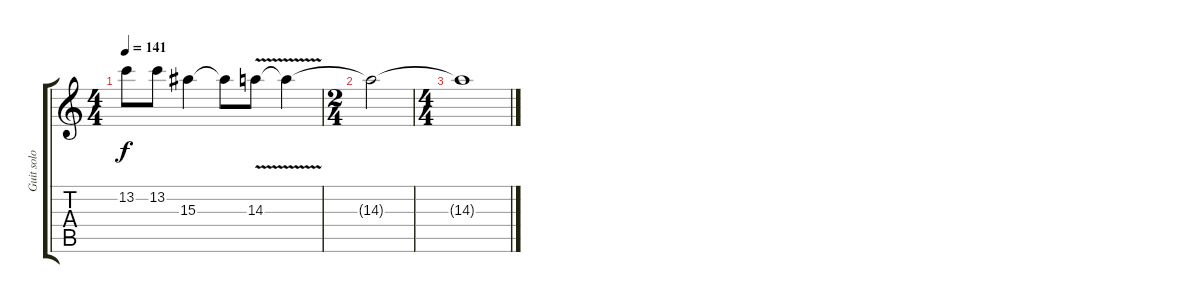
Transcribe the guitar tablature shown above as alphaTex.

\track ("Guit solo Andy" "Guit solo ") {instrument overdrivenguitar}
\staff {score tabs}
\tuning (E4 B3 G3 D3 A2 E2) {hide}
\ts (4 4)
\tempo 141
\clef g2
\ks c
13.2{t}.8{dy f} 13.2.8 15.3.4 15.3{t}.8 14.3{v}.8 14.3{t}.4 |
\ts (2 4)
14.3{t}.2 |
\ts (4 4)
14.3{t}.1
